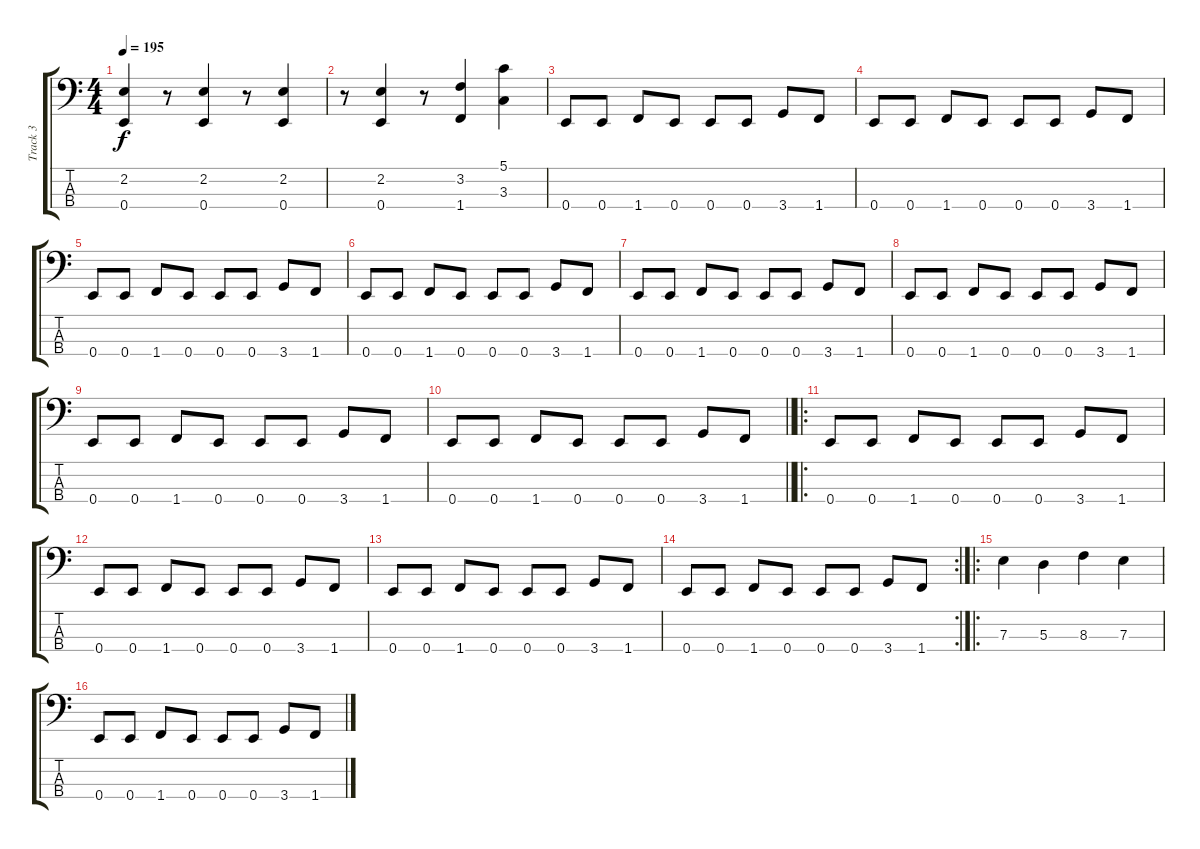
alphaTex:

\track ("Track 3" "Track 3") {instrument synthbass1}
\staff {score tabs}
\tuning (G2 D2 A1 E1) {hide}
\ts (4 4)
\tempo 195
\clef f4
\ks c
(2.2 0.4).4{dy f} r.8 (2.2 0.4).4 r.8 (2.2 0.4).4 |
r.8 (2.2 0.4).4 r.8 (3.2 1.4).4 (5.1 3.3).4 |
0.4.8 0.4.8 1.4.8 0.4.8 0.4.8 0.4.8 3.4.8 1.4.8 |
0.4.8 0.4.8 1.4.8 0.4.8 0.4.8 0.4.8 3.4.8 1.4.8 |
0.4.8 0.4.8 1.4.8 0.4.8 0.4.8 0.4.8 3.4.8 1.4.8 |
0.4.8 0.4.8 1.4.8 0.4.8 0.4.8 0.4.8 3.4.8 1.4.8 |
0.4.8{instrument electricbasspick} 0.4.8 1.4.8 0.4.8 0.4.8 0.4.8 3.4.8 1.4.8 |
0.4.8 0.4.8 1.4.8 0.4.8 0.4.8 0.4.8 3.4.8 1.4.8 |
0.4.8 0.4.8 1.4.8 0.4.8 0.4.8 0.4.8 3.4.8 1.4.8 |
\barLineRight lightlight
0.4.8 0.4.8 1.4.8 0.4.8 0.4.8 0.4.8 3.4.8 1.4.8 |
\ro
0.4.8{instrument electricbasspick} 0.4.8 1.4.8 0.4.8 0.4.8 0.4.8 3.4.8 1.4.8 |
0.4.8 0.4.8 1.4.8 0.4.8 0.4.8 0.4.8 3.4.8 1.4.8 |
0.4.8 0.4.8 1.4.8 0.4.8 0.4.8 0.4.8 3.4.8 1.4.8 |
\rc 2
0.4.8 0.4.8 1.4.8 0.4.8 0.4.8 0.4.8 3.4.8 1.4.8 |
\ro
\section ("" "")
7.3.4{instrument synthbass1} 5.3.4 8.3.4 7.3.4 |
0.4.8{instrument electricbasspick} 0.4.8 1.4.8 0.4.8 0.4.8 0.4.8 3.4.8 1.4.8
